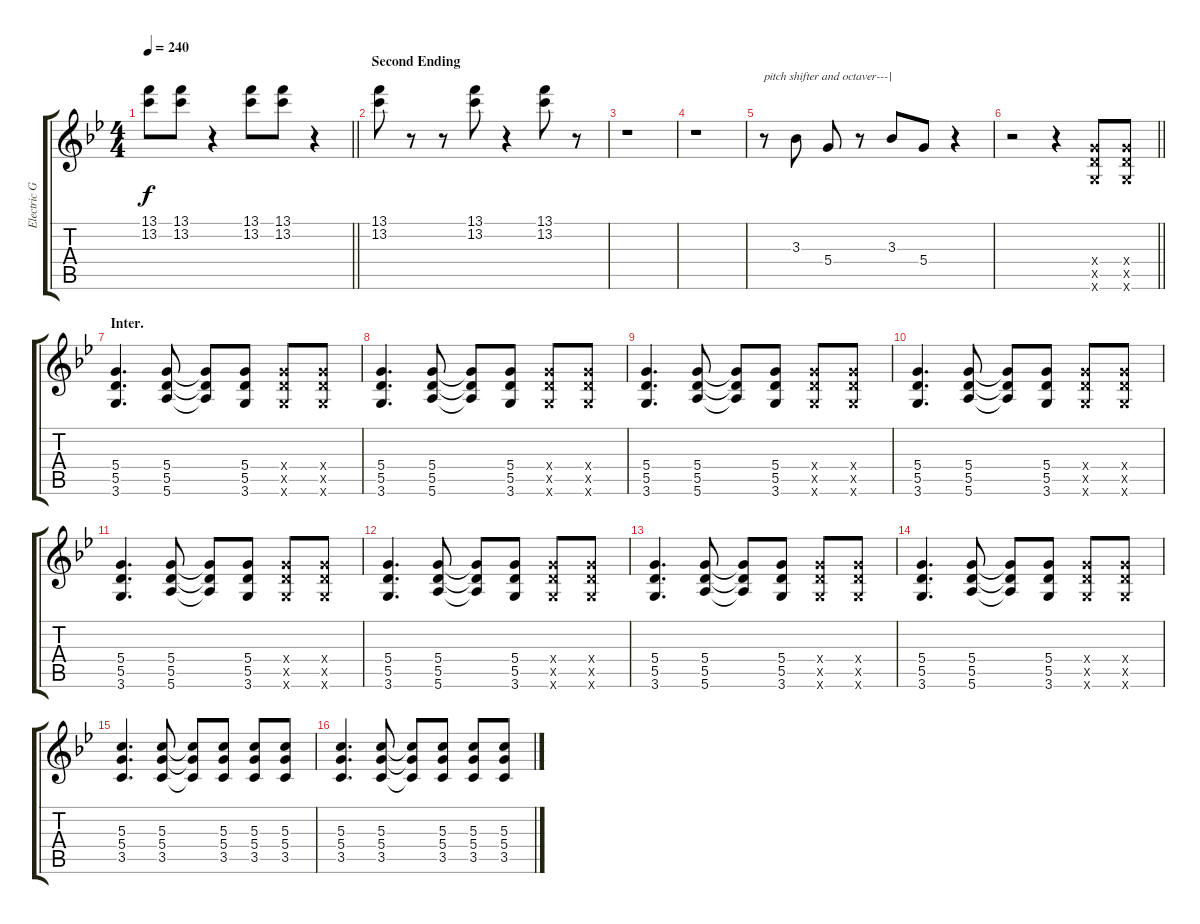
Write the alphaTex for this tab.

\track ("Electric Guitar" "Electric G") {instrument overdrivenguitar}
\staff {score tabs}
\tuning (E4 B3 G3 D3 A2 E2) {hide}
\ts (4 4)
\tempo 240
\clef g2
\barLineRight lightlight
\ks bb
(13.1 13.2).8{dy f} (13.1 13.2).8 r.4 (13.1 13.2).8 (13.1 13.2).8 r.4 |
\section ("" "Second Ending")
(13.1 13.2).8 r.8 r.8 (13.1 13.2).8 r.4 (13.1 13.2).8 r.8 |
r.1 |
r.1 |
r.8{txt "pitch shifter and octaver---|"} 3.3.8 5.4.8 r.8 3.3.8 5.4.8 r.4 |
\barLineRight lightlight
r.2 r.4 (5.4{x} 5.5{x} 3.6{x}).8 (5.4{x} 5.5{x} 3.6{x}).8 |
\section ("" "Inter.")
(5.4 5.5 3.6).4{d} (5.4 5.5 5.6).8 (5.4{t} 5.5{t} 5.6{t}).8 (5.4 5.5 3.6).8 (5.4{x} 5.5{x} 3.6{x}).8 (5.4{x} 5.5{x} 3.6{x}).8 |
(5.4 5.5 3.6).4{d} (5.4 5.5 5.6).8 (5.4{t} 5.5{t} 5.6{t}).8 (5.4 5.5 3.6).8 (5.4{x} 5.5{x} 3.6{x}).8 (5.4{x} 5.5{x} 3.6{x}).8 |
(5.4 5.5 3.6).4{d} (5.4 5.5 5.6).8 (5.4{t} 5.5{t} 5.6{t}).8 (5.4 5.5 3.6).8 (5.4{x} 5.5{x} 3.6{x}).8 (5.4{x} 5.5{x} 3.6{x}).8 |
(5.4 5.5 3.6).4{d} (5.4 5.5 5.6).8 (5.4{t} 5.5{t} 5.6{t}).8 (5.4 5.5 3.6).8 (5.4{x} 5.5{x} 3.6{x}).8 (5.4{x} 5.5{x} 3.6{x}).8 |
(5.4 5.5 3.6).4{d} (5.4 5.5 5.6).8 (5.4{t} 5.5{t} 5.6{t}).8 (5.4 5.5 3.6).8 (5.4{x} 5.5{x} 3.6{x}).8 (5.4{x} 5.5{x} 3.6{x}).8 |
(5.4 5.5 3.6).4{d} (5.4 5.5 5.6).8 (5.4{t} 5.5{t} 5.6{t}).8 (5.4 5.5 3.6).8 (5.4{x} 5.5{x} 3.6{x}).8 (5.4{x} 5.5{x} 3.6{x}).8 |
(5.4 5.5 3.6).4{d} (5.4 5.5 5.6).8 (5.4{t} 5.5{t} 5.6{t}).8 (5.4 5.5 3.6).8 (5.4{x} 5.5{x} 3.6{x}).8 (5.4{x} 5.5{x} 3.6{x}).8 |
(5.4 5.5 3.6).4{d} (5.4 5.5 5.6).8 (5.4{t} 5.5{t} 5.6{t}).8 (5.4 5.5 3.6).8 (5.4{x} 5.5{x} 3.6{x}).8 (5.4{x} 5.5{x} 3.6{x}).8 |
(5.3 5.4 3.5).4{d} (5.3 5.4 3.5).8 (5.3{t} 5.4{t} 3.5{t}).8 (5.3 5.4 3.5).8 (5.3 5.4 3.5).8 (5.3 5.4 3.5).8 |
(5.3 5.4 3.5).4{d} (5.3 5.4 3.5).8 (5.3{t} 5.4{t} 3.5{t}).8 (5.3 5.4 3.5).8 (5.3 5.4 3.5).8 (5.3 5.4 3.5).8
